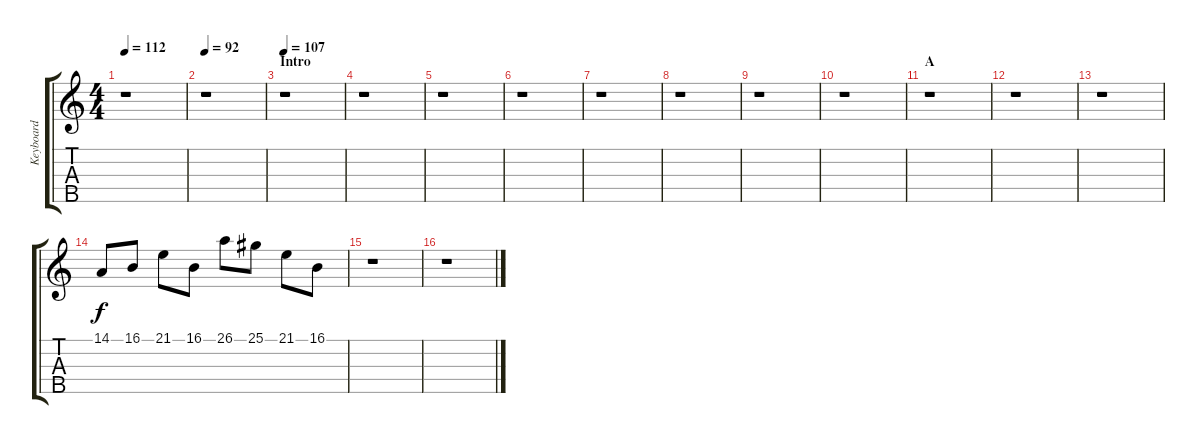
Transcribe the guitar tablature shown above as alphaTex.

\track ("Keyboard" "Keyboard") {instrument stringensemble1}
\staff {score tabs}
\tuning (G3 D3 A2 E2 B1) {hide}
\ts (4 4)
\tempo 112
\clef g2
\ks c
r.1{dy f instrument stringensemble1} |
\tempo 92
r.1 |
\section ("" "Intro")
\tempo 107
r.1 |
r.1 |
r.1 |
r.1 |
r.1 |
r.1 |
r.1 |
r.1 |
\section ("" "A")
r.1 |
r.1 |
r.1 |
14.1.8 16.1.8 21.1.8 16.1.8 26.1.8 25.1.8 21.1.8 16.1.8 |
r.1 |
r.1
